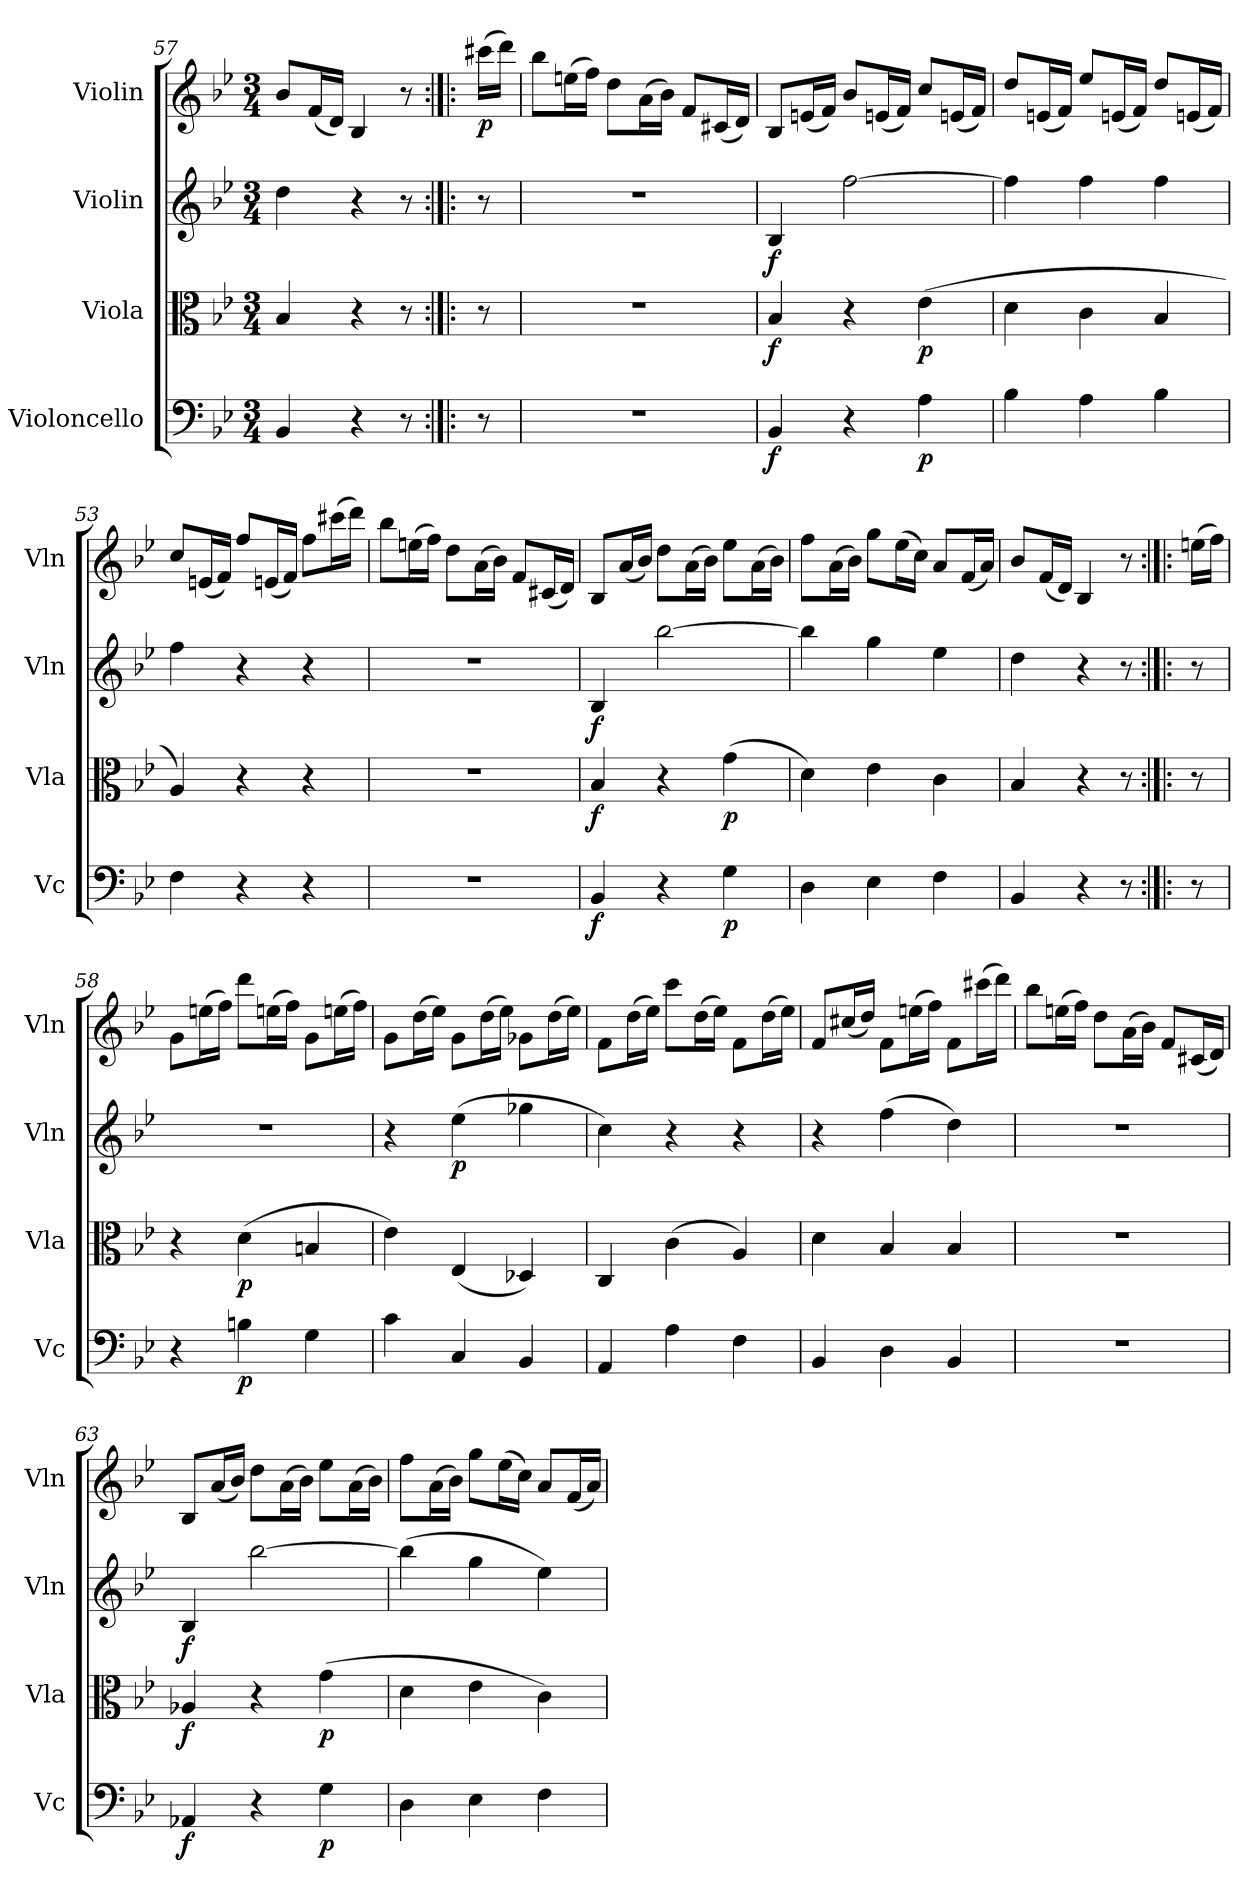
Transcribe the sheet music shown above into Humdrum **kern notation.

**kern	**dynam	**kern	**dynam	**kern	**dynam	**kern	**dynam
*part4	*part4	*part3	*part3	*part2	*part2	*part1	*part1
*staff4	*staff4	*staff3	*staff3	*staff2	*staff2	*staff1	*staff1
*I"Violoncello	*	*I"Viola	*	*I"Violin	*	*I"Violin	*
*I'Vc	*	*I'Vla	*	*I'Vln	*	*I'Vln	*
*clefF4	*	*clefC3	*	*clefG2	*	*clefG2	*
*k[b-e-]	*	*k[b-e-]	*	*k[b-e-]	*	*k[b-e-]	*
*B-:	*	*B-:	*	*B-:	*	*B-:	*
*M3/4	*	*M3/4	*	*M3/4	*	*M3/4	*
=57	=57	=57	=57	=57	=57	=57	=57
4BB-/	.	4B-/	.	4dd\	.	8b-/L	.
.	.	.	.	.	.	(16f/L	.
.	.	.	.	.	.	16d/JJ)	.
4r	.	4r	.	4r	.	4B-/	.
8r	.	8r	.	8r	.	8r	.
=:|!|:	=:|!|:	=:|!|:	=:|!|:	=:|!|:	=:|!|:	=:|!|:	=:|!|:
8r	.	8r	.	8r	.	(16ccc#X\LL	p
.	.	.	.	.	.	16ddd\JJ)	.
=50	=50	=50	=50	=50	=50	=50	=50
2.r	.	2.r	.	2.r	.	8bb-\L	.
.	.	.	.	.	.	(16een\L	.
.	.	.	.	.	.	16ff\JJ)	.
.	.	.	.	.	.	8dd\L	.
.	.	.	.	.	.	(16a\L	.
.	.	.	.	.	.	16b-\JJ)	.
.	.	.	.	.	.	8f/L	.
.	.	.	.	.	.	(16c#X/L	.
.	.	.	.	.	.	16d/JJ)	.
=51	=51	=51	=51	=51	=51	=51	=51
4BB-/	f	4B-/	f	4B-/	f	8B-/L	.
.	.	.	.	.	.	(16en/L	.
.	.	.	.	.	.	16f/JJ)	.
4r	.	4r	.	[2ff\	.	8b-/L	.
.	.	.	.	.	.	(16en/L	.
.	.	.	.	.	.	16f/JJ)	.
4A\	p	(4e-\	p	.	.	8cc/L	.
.	.	.	.	.	.	(16en/L	.
.	.	.	.	.	.	16f/JJ)	.
=52	=52	=52	=52	=52	=52	=52	=52
4B-\	.	4d\	.	4ff\]	.	8dd/L	.
.	.	.	.	.	.	(16en/L	.
.	.	.	.	.	.	16f/JJ)	.
4A\	.	4c\	.	4ff\	.	8ee-/L	.
.	.	.	.	.	.	(16en/L	.
.	.	.	.	.	.	16f/JJ)	.
4B-\	.	4B-/	.	4ff\	.	8dd/L	.
.	.	.	.	.	.	(16en/L	.
.	.	.	.	.	.	16f/JJ)	.
=53	=53	=53	=53	=53	=53	=53	=53
4F\	.	4A/)	.	4ff\	.	8cc/L	.
.	.	.	.	.	.	(16en/L	.
.	.	.	.	.	.	16f/JJ)	.
4r	.	4r	.	4r	.	8ff/L	.
.	.	.	.	.	.	(16en/L	.
.	.	.	.	.	.	16f/JJ)	.
4r	.	4r	.	4r	.	8ff\L	.
.	.	.	.	.	.	(16ccc#X\L	.
.	.	.	.	.	.	16ddd\JJ)	.
=54	=54	=54	=54	=54	=54	=54	=54
2.r	.	2.r	.	2.r	.	8bb-\L	.
.	.	.	.	.	.	(16een\L	.
.	.	.	.	.	.	16ff\JJ)	.
.	.	.	.	.	.	8dd\L	.
.	.	.	.	.	.	(16a\L	.
.	.	.	.	.	.	16b-\JJ)	.
.	.	.	.	.	.	8f/L	.
.	.	.	.	.	.	(16c#X/L	.
.	.	.	.	.	.	16d/JJ)	.
=55	=55	=55	=55	=55	=55	=55	=55
4BB-/	f	4B-/	f	4B-/	f	8B-/L	.
.	.	.	.	.	.	(16a/L	.
.	.	.	.	.	.	16b-/JJ)	.
4r	.	4r	.	[2bb-\	.	8dd\L	.
.	.	.	.	.	.	(16a\L	.
.	.	.	.	.	.	16b-\JJ)	.
4G\	p	(4g\	p	.	.	8ee-\L	.
.	.	.	.	.	.	(16a\L	.
.	.	.	.	.	.	16b-\JJ)	.
=56	=56	=56	=56	=56	=56	=56	=56
4D\	.	4d\)	.	4bb-\]	.	8ff\L	.
.	.	.	.	.	.	(16a\L	.
.	.	.	.	.	.	16b-\JJ)	.
4E-\	.	4e-\	.	4gg\	.	8gg\L	.
.	.	.	.	.	.	(16ee-\L	.
.	.	.	.	.	.	16cc\JJ)	.
4F\	.	4c\	.	4ee-\	.	8a/L	.
.	.	.	.	.	.	(16f/L	.
.	.	.	.	.	.	16a/JJ)	.
=57	=57	=57	=57	=57	=57	=57	=57
4BB-/	.	4B-/	.	4dd\	.	8b-/L	.
.	.	.	.	.	.	(16f/L	.
.	.	.	.	.	.	16d/JJ)	.
4r	.	4r	.	4r	.	4B-/	.
8r	.	8r	.	8r	.	8r	.
=:|!|:	=:|!|:	=:|!|:	=:|!|:	=:|!|:	=:|!|:	=:|!|:	=:|!|:
8r	.	8r	.	8r	.	(16een\LL	.
.	.	.	.	.	.	16ff\JJ)	.
=58	=58	=58	=58	=58	=58	=58	=58
4r	.	4r	.	2.r	.	8g\L	.
.	.	.	.	.	.	(16een\L	.
.	.	.	.	.	.	16ff\JJ)	.
4Bn\	p	(4d\	p	.	.	8ddd\L	.
.	.	.	.	.	.	(16een\L	.
.	.	.	.	.	.	16ff\JJ)	.
4G\	.	4Bn/	.	.	.	8g\L	.
.	.	.	.	.	.	(16een\L	.
.	.	.	.	.	.	16ff\JJ)	.
=59	=59	=59	=59	=59	=59	=59	=59
4c\	.	4e-\)	.	4r	.	8g\L	.
.	.	.	.	.	.	(16dd\L	.
.	.	.	.	.	.	16ee-\JJ)	.
4C/	.	(4E-/	.	(4ee-\	p	8g\L	.
.	.	.	.	.	.	(16dd\L	.
.	.	.	.	.	.	16ee-\JJ)	.
4BB-/	.	4D-X/)	.	4gg-X\	.	8g-X\L	.
.	.	.	.	.	.	(16dd\L	.
.	.	.	.	.	.	16ee-\JJ)	.
=60	=60	=60	=60	=60	=60	=60	=60
4AA/	.	4C/	.	4cc\)	.	8f\L	.
.	.	.	.	.	.	(16dd\L	.
.	.	.	.	.	.	16ee-\JJ)	.
4A\	.	(4c\	.	4r	.	8ccc\L	.
.	.	.	.	.	.	(16dd\L	.
.	.	.	.	.	.	16ee-\JJ)	.
4F\	.	4A/)	.	4r	.	8f\L	.
.	.	.	.	.	.	(16dd\L	.
.	.	.	.	.	.	16ee-\JJ)	.
=61	=61	=61	=61	=61	=61	=61	=61
4BB-/	.	4d\	.	4r	.	8f/L	.
.	.	.	.	.	.	(16cc#X/L	.
.	.	.	.	.	.	16dd/JJ)	.
4D\	.	4B-/	.	(4ff\	.	8f\L	.
.	.	.	.	.	.	(16een\L	.
.	.	.	.	.	.	16ff\JJ)	.
4BB-/	.	4B-/	.	4dd\)	.	8f\L	.
.	.	.	.	.	.	(16ccc#X\L	.
.	.	.	.	.	.	16ddd\JJ)	.
=62	=62	=62	=62	=62	=62	=62	=62
2.r	.	2.r	.	2.r	.	8bb-\L	.
.	.	.	.	.	.	(16een\L	.
.	.	.	.	.	.	16ff\JJ)	.
.	.	.	.	.	.	8dd\L	.
.	.	.	.	.	.	(16a\L	.
.	.	.	.	.	.	16b-\JJ)	.
.	.	.	.	.	.	8f/L	.
.	.	.	.	.	.	(16c#X/L	.
.	.	.	.	.	.	16d/JJ)	.
=63	=63	=63	=63	=63	=63	=63	=63
4AA-X/	f	4A-X/	f	4B-/	f	8B-/L	.
.	.	.	.	.	.	(16a/L	.
.	.	.	.	.	.	16b-/JJ)	.
4r	.	4r	.	[2bb-\	.	8dd\L	.
.	.	.	.	.	.	(16a\L	.
.	.	.	.	.	.	16b-\JJ)	.
4G\	p	(4g\	p	.	.	8ee-\L	.
.	.	.	.	.	.	(16a\L	.
.	.	.	.	.	.	16b-\JJ)	.
=64	=64	=64	=64	=64	=64	=64	=64
4D\	.	4d\	.	(4bb-\]	.	8ff\L	.
.	.	.	.	.	.	(16a\L	.
.	.	.	.	.	.	16b-\JJ)	.
4E-\	.	4e-\	.	4gg\	.	8gg\L	.
.	.	.	.	.	.	(16ee-\L	.
.	.	.	.	.	.	16cc\JJ)	.
4F\	.	4c\)	.	4ee-\)	.	8a/L	.
.	.	.	.	.	.	(16f/L	.
.	.	.	.	.	.	16a/JJ)	.
=	=	=	=	=	=	=	=
*-	*-	*-	*-	*-	*-	*-	*-
